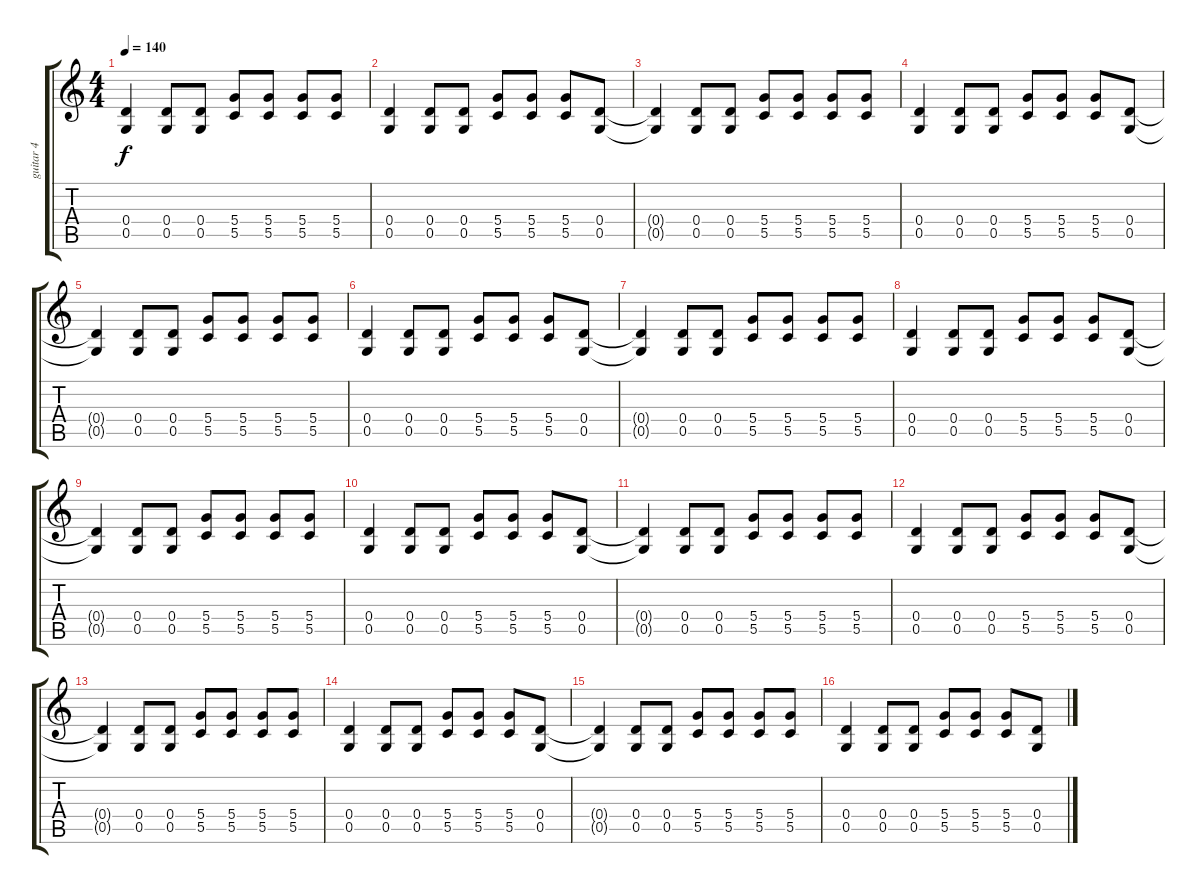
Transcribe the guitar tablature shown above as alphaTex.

\track ("guitar 4" "guitar 4") {instrument electricguitarjazz}
\staff {score tabs}
\tuning (E4 B3 G3 D3 G2 E2) {hide}
\ts (4 4)
\tempo 140
\clef g2
\ks c
(0.4{t} 0.5{t}).4{dy f} (0.4 0.5).8 (0.4 0.5).8 (5.4 5.5).8 (5.4 5.5).8 (5.4 5.5).8 (5.4 5.5).8 |
(0.4 0.5).4 (0.4 0.5).8 (0.4 0.5).8 (5.4 5.5).8 (5.4 5.5).8 (5.4 5.5).8 (0.4 0.5).8 |
(0.4{t} 0.5{t}).4 (0.4 0.5).8 (0.4 0.5).8 (5.4 5.5).8 (5.4 5.5).8 (5.4 5.5).8 (5.4 5.5).8 |
(0.4 0.5).4 (0.4 0.5).8 (0.4 0.5).8 (5.4 5.5).8 (5.4 5.5).8 (5.4 5.5).8 (0.4 0.5).8 |
(0.4{t} 0.5{t}).4 (0.4 0.5).8 (0.4 0.5).8 (5.4 5.5).8 (5.4 5.5).8 (5.4 5.5).8 (5.4 5.5).8 |
(0.4 0.5).4 (0.4 0.5).8 (0.4 0.5).8 (5.4 5.5).8 (5.4 5.5).8 (5.4 5.5).8 (0.4 0.5).8 |
(0.4{t} 0.5{t}).4 (0.4 0.5).8 (0.4 0.5).8 (5.4 5.5).8 (5.4 5.5).8 (5.4 5.5).8 (5.4 5.5).8 |
(0.4 0.5).4 (0.4 0.5).8 (0.4 0.5).8 (5.4 5.5).8 (5.4 5.5).8 (5.4 5.5).8 (0.4 0.5).8 |
(0.4{t} 0.5{t}).4 (0.4 0.5).8 (0.4 0.5).8 (5.4 5.5).8 (5.4 5.5).8 (5.4 5.5).8 (5.4 5.5).8 |
(0.4 0.5).4 (0.4 0.5).8 (0.4 0.5).8 (5.4 5.5).8 (5.4 5.5).8 (5.4 5.5).8 (0.4 0.5).8 |
(0.4{t} 0.5{t}).4 (0.4 0.5).8 (0.4 0.5).8 (5.4 5.5).8 (5.4 5.5).8 (5.4 5.5).8 (5.4 5.5).8 |
(0.4 0.5).4 (0.4 0.5).8 (0.4 0.5).8 (5.4 5.5).8 (5.4 5.5).8 (5.4 5.5).8 (0.4 0.5).8 |
(0.4{t} 0.5{t}).4 (0.4 0.5).8 (0.4 0.5).8 (5.4 5.5).8 (5.4 5.5).8 (5.4 5.5).8 (5.4 5.5).8 |
(0.4 0.5).4 (0.4 0.5).8 (0.4 0.5).8 (5.4 5.5).8 (5.4 5.5).8 (5.4 5.5).8 (0.4 0.5).8 |
(0.4{t} 0.5{t}).4 (0.4 0.5).8 (0.4 0.5).8 (5.4 5.5).8 (5.4 5.5).8 (5.4 5.5).8 (5.4 5.5).8 |
(0.4 0.5).4 (0.4 0.5).8 (0.4 0.5).8 (5.4 5.5).8 (5.4 5.5).8 (5.4 5.5).8 (0.4 0.5).8
